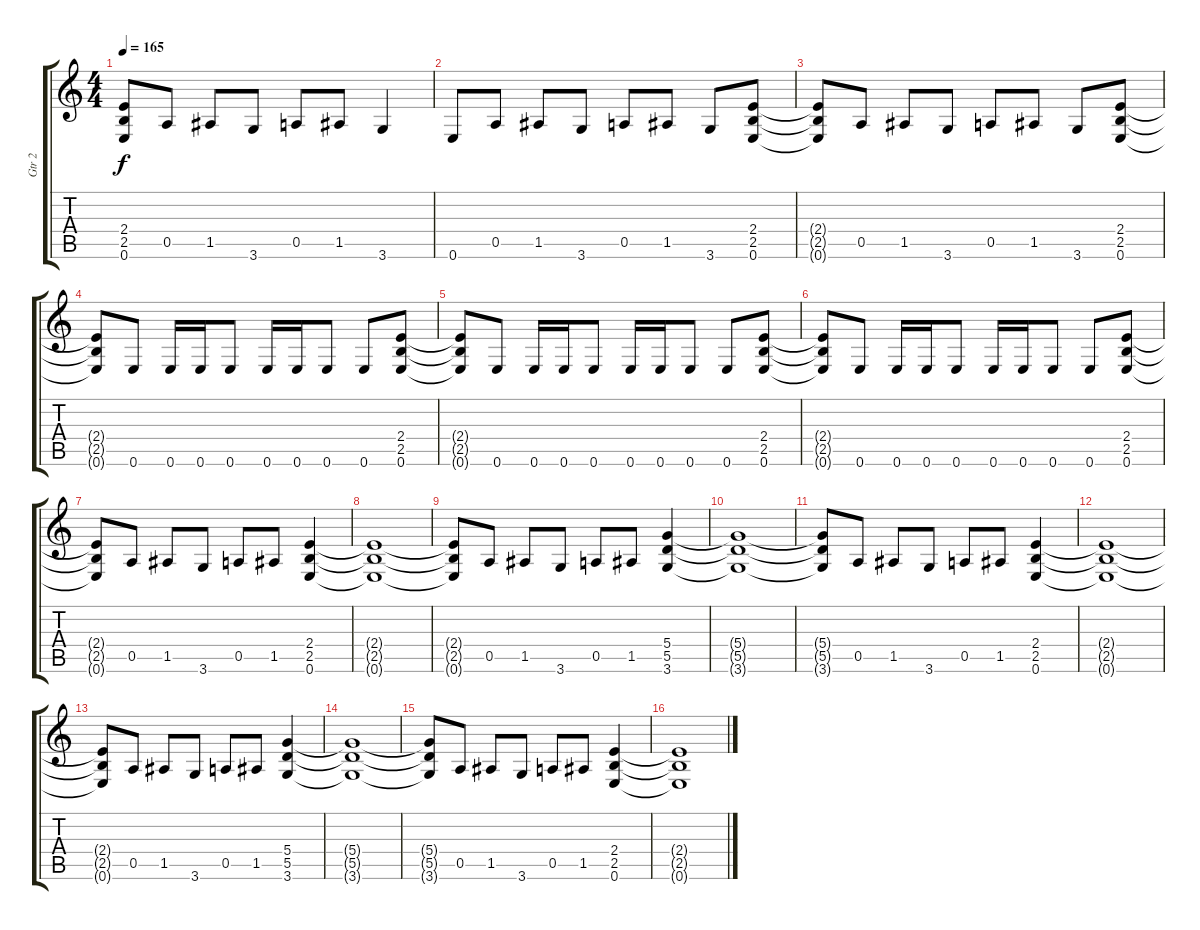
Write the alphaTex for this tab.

\track ("Gtr 2" "Gtr 2") {instrument distortionguitar}
\staff {score tabs}
\tuning (E4 B3 G3 D3 A2 E2) {hide}
\ts (4 4)
\tempo 165
\clef g2
\ks c
(2.4{t} 2.5{t} 0.6{t}).8{dy f} 0.5.8 1.5.8 3.6.8 0.5.8 1.5.8 3.6.4 |
0.6.8 0.5.8 1.5.8 3.6.8 0.5.8 1.5.8 3.6.8 (2.4 2.5 0.6).8 |
(2.4{t} 2.5{t} 0.6{t}).8 0.5.8 1.5.8 3.6.8 0.5.8 1.5.8 3.6.8 (2.4 2.5 0.6).8 |
(2.4{t} 2.5{t} 0.6{t}).8 0.6.8 0.6.16 0.6.16 0.6.8 0.6.16 0.6.16 0.6.8 0.6.8 (2.4 2.5 0.6).8 |
(2.4{t} 2.5{t} 0.6{t}).8 0.6.8 0.6.16 0.6.16 0.6.8 0.6.16 0.6.16 0.6.8 0.6.8 (2.4 2.5 0.6).8 |
(2.4{t} 2.5{t} 0.6{t}).8 0.6.8 0.6.16 0.6.16 0.6.8 0.6.16 0.6.16 0.6.8 0.6.8 (2.4 2.5 0.6).8 |
(2.4{t} 2.5{t} 0.6{t}).8 0.5.8 1.5.8 3.6.8 0.5.8 1.5.8 (2.4 2.5 0.6).4 |
(2.4{t} 2.5{t} 0.6{t}).1 |
(2.4{t} 2.5{t} 0.6{t}).8 0.5.8 1.5.8 3.6.8 0.5.8 1.5.8 (5.4 5.5 3.6).4 |
(5.4{t} 5.5{t} 3.6{t}).1 |
(5.4{t} 5.5{t} 3.6{t}).8 0.5.8 1.5.8 3.6.8 0.5.8 1.5.8 (2.4 2.5 0.6).4 |
(2.4{t} 2.5{t} 0.6{t}).1 |
(2.4{t} 2.5{t} 0.6{t}).8 0.5.8 1.5.8 3.6.8 0.5.8 1.5.8 (5.4 5.5 3.6).4 |
(5.4{t} 5.5{t} 3.6{t}).1 |
(5.4{t} 5.5{t} 3.6{t}).8 0.5.8 1.5.8 3.6.8 0.5.8 1.5.8 (2.4 2.5 0.6).4 |
(2.4{t} 2.5{t} 0.6{t}).1
